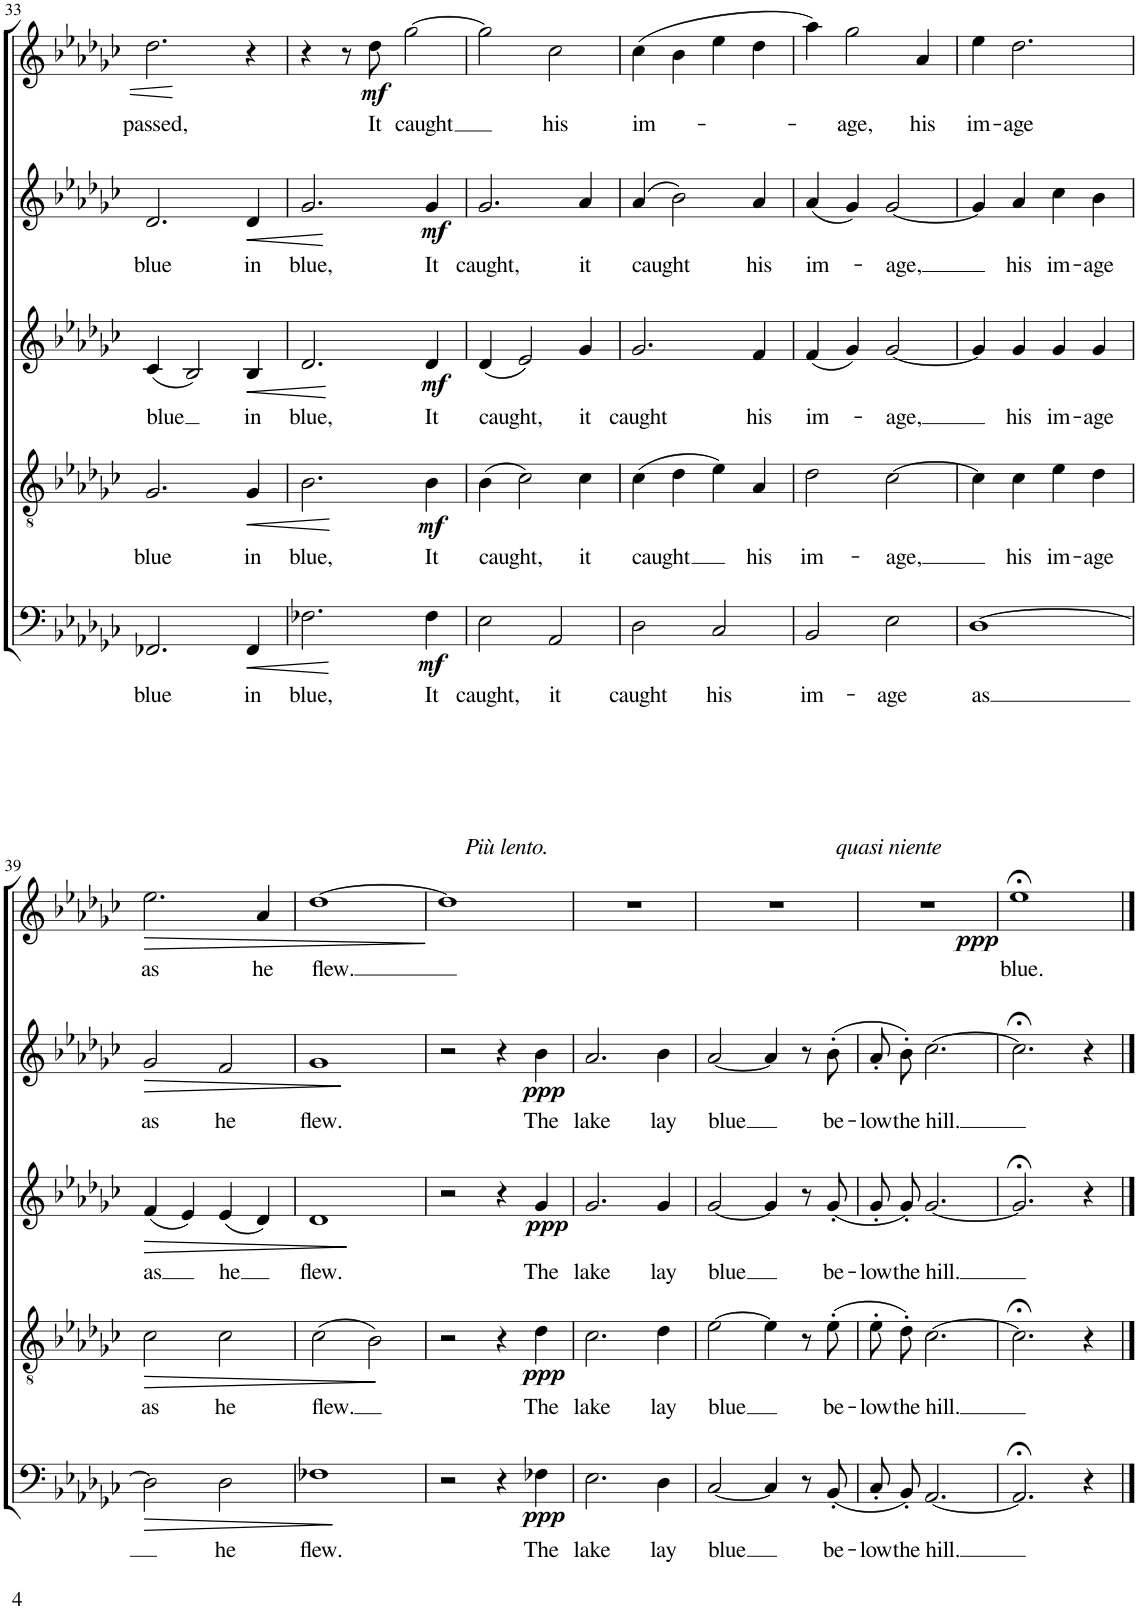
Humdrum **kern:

**kern	**text	**dynam	**kern	**text	**dynam	**kern	**text	**dynam	**kern	**text	**dynam	**kern	**text	**dynam
*part5	*part5	*part5	*part4	*part4	*part4	*part3	*part3	*part3	*part2	*part2	*part2	*part1	*part1	*part1
*staff5	*staff5	*staff5	*staff4	*staff4	*staff4	*staff3	*staff3	*staff3	*staff2	*staff2	*staff2	*staff1	*staff1	*staff1
*I"BASS.	*	*	*I"TENOR.	*	*	*I"ALTO II.	*	*	*I"ALTO I.	*	*	*I"SOPRANO.	*	*
!!LO:PB:g=z
*clefF4	*	*	*clefGv2	*	*	*clefG2	*	*	*clefG2	*	*	*clefG2	*	*
*k[b-e-a-d-g-c-]	*	*	*k[b-e-a-d-g-c-]	*	*	*k[b-e-a-d-g-c-]	*	*	*k[b-e-a-d-g-c-]	*	*	*k[b-e-a-d-g-c-]	*	*
*M4/4	*	*	*M4/4	*	*	*M4/4	*	*	*M4/4	*	*	*M4/4	*	*
*met(c)	*	*	*met(c)	*	*	*met(c)	*	*	*met(c)	*	*	*met(c)	*	*
=33	=33	=33	=33	=33	=33	=33	=33	=33	=33	=33	=33	=33	=33	=33
!	!LO:LY:b	!	!	!LO:LY:b	!	!	!LO:LY:b	!	!	!LO:LY:b	!	!	!LO:LY:b	!
2.FF-X/	blue	.	2.G-/	blue	.	(4c-/	blue	.	2.d-/	blue	.	2.dd-\	passed,	.
.	.	.	.	.	.	2B-/)	.	.	.	.	.	.	.	.
!	!LO:LY:b	!LO:HP:b	!	!LO:LY:b	!LO:HP:b	!	!LO:LY:b	!LO:HP:b	!	!LO:LY:b	!LO:HP:b	!	!	!
4FF-/	in	<	4G-/	in	<	4B-/	in	<	4d-/	in	<	4r	.	.
.	.	[	.	.	[	.	.	[	.	.	[	.	.	.
=34	=34	=34	=34	=34	=34	=34	=34	=34	=34	=34	=34	=34	=34	=34
!	!LO:LY:b	!	!	!LO:LY:b	!	!	!LO:LY:b	!	!	!LO:LY:b	!	!	!	!
2.F-X\	blue,	.	2.B-\	blue,	.	2.d-/	blue,	.	2.g-/	blue,	.	4r	.	.
.	.	.	.	.	.	.	.	.	.	.	.	8r	.	.
!	!	!	!	!	!	!	!	!	!	!	!	!	!LO:LY:b	!LO:DY:b
.	.	.	.	.	.	.	.	.	.	.	.	8dd-\	It	mf
!	!	!	!	!	!	!	!	!	!	!	!	!	!LO:LY:b	!
.	.	.	.	.	.	.	.	.	.	.	.	[2gg-\	caught	.
!	!LO:LY:b	!LO:DY:b	!	!LO:LY:b	!LO:DY:b	!	!LO:LY:b	!LO:DY:b	!	!LO:LY:b	!LO:DY:b	!	!	!
4F-\	It	mf	4B-\	It	mf	4d-/	It	mf	4g-/	It	mf	.	.	.
=35	=35	=35	=35	=35	=35	=35	=35	=35	=35	=35	=35	=35	=35	=35
!	!LO:LY:b	!	!	!LO:LY:b	!	!	!LO:LY:b	!	!	!LO:LY:b	!	!	!	!
2E-\	caught,	.	(4B-\	caught,	.	(4d-/	caught,	.	2.g-/	caught,	.	2gg-\]	.	.
.	.	.	2c-\)	.	.	2e-/)	.	.	.	.	.	.	.	.
!	!LO:LY:b	!	!	!	!	!	!	!	!	!	!	!	!LO:LY:b	!
2AA-/	it	.	.	.	.	.	.	.	.	.	.	2cc-\	his	.
!	!	!	!	!LO:LY:b	!	!	!LO:LY:b	!	!	!LO:LY:b	!	!	!	!
.	.	.	4c-\	it	.	4g-/	it	.	4a-/	it	.	.	.	.
=36	=36	=36	=36	=36	=36	=36	=36	=36	=36	=36	=36	=36	=36	=36
!	!LO:LY:b	!	!	!LO:LY:b	!	!	!LO:LY:b	!	!	!LO:LY:b	!	!	!LO:LY:b	!
2D-\	caught	.	(4c-\	caught	.	2.g-/	caught	.	(4a-/	caught	.	(4cc-\	im-	.
.	.	.	4d-\	.	.	.	.	.	2b-\)	.	.	4b-\	.	.
!	!LO:LY:b	!	!	!	!	!	!	!	!	!	!	!	!	!
2C-/	his	.	4e-\)	.	.	.	.	.	.	.	.	4ee-\	.	.
!	!	!	!	!LO:LY:b	!	!	!LO:LY:b	!	!	!LO:LY:b	!	!	!	!
.	.	.	4A-/	his	.	4f/	his	.	4a-/	his	.	4dd-\	.	.
=37	=37	=37	=37	=37	=37	=37	=37	=37	=37	=37	=37	=37	=37	=37
!	!LO:LY:b	!	!	!LO:LY:b	!	!	!LO:LY:b	!	!	!LO:LY:b	!	!	!	!
2BB-/	im-	.	2d-\	im-	.	(4f/	im-	.	(4a-/	im-	.	4aa-\)	.	.
!	!	!	!	!	!	!	!	!	!	!	!	!	!LO:LY:b	!
.	.	.	.	.	.	4g-/)	.	.	4g-/)	.	.	2gg-\	-age,	.
!	!LO:LY:b	!	!	!LO:LY:b	!	!	!LO:LY:b	!	!	!LO:LY:b	!	!	!	!
2E-\	-age	.	[2c-\	-age,	.	[2g-/	-age,	.	[2g-/	-age,	.	.	.	.
!	!	!	!	!	!	!	!	!	!	!	!	!	!LO:LY:b	!
.	.	.	.	.	.	.	.	.	.	.	.	4a-/	his	.
=38	=38	=38	=38	=38	=38	=38	=38	=38	=38	=38	=38	=38	=38	=38
!	!LO:LY:b	!	!	!	!	!	!	!	!	!	!	!	!LO:LY:b	!
[1D-	as	.	4c-\]	.	.	4g-/]	.	.	4g-/]	.	.	4ee-\	im-	.
!	!	!	!	!LO:LY:b	!	!	!LO:LY:b	!	!	!LO:LY:b	!	!	!LO:LY:b	!
.	.	.	4c-\	his	.	4g-/	his	.	4a-/	his	.	2.dd-\	-age	.
!	!	!	!	!LO:LY:b	!	!	!LO:LY:b	!	!	!LO:LY:b	!	!	!	!
.	.	.	4e-\	im-	.	4g-/	im-	.	4cc-\	im-	.	.	.	.
!	!	!	!	!LO:LY:b	!	!	!LO:LY:b	!	!	!LO:LY:b	!	!	!	!
.	.	.	4d-\	-age	.	4g-/	-age	.	4b-\	-age	.	.	.	.
!!LO:LB:g=z
=39	=39	=39	=39	=39	=39	=39	=39	=39	=39	=39	=39	=39	=39	=39
!	!	!LO:HP:b	!	!LO:LY:b	!LO:HP:b	!	!LO:LY:b	!LO:HP:b	!	!LO:LY:b	!LO:HP:b	!	!LO:LY:b	!LO:HP:b
2D-\]	.	>	2c-\	as	>	(4f/	as	>	2g-/	as	>	2.ee-\	as	>
.	.	.	.	.	.	4e-/)	.	.	.	.	.	.	.	.
!	!LO:LY:b	!	!	!LO:LY:b	!	!	!LO:LY:b	!	!	!LO:LY:b	!	!	!	!
2D-\	he	.	2c-\	he	.	(4e-/	he	.	2f/	he	.	.	.	.
!	!	!	!	!	!	!	!	!	!	!	!	!	!LO:LY:b	!
.	.	.	.	.	.	4d-/)	.	.	.	.	.	4a-/	he	.
.	.	]	.	.	.	.	.	]	.	.	]	.	.	.
=40	=40	=40	=40	=40	=40	=40	=40	=40	=40	=40	=40	=40	=40	=40
!	!LO:LY:b	!	!	!LO:LY:b	!	!	!LO:LY:b	!	!	!LO:LY:b	!	!	!LO:LY:b	!
1F-X	flew.	.	(2c-\	flew.	.	1d-	flew.	.	1g-	flew.	.	[1dd-	flew.	.
.	.	.	2B-\)	.	]	.	.	.	.	.	.	.	.	.
.	.	.	.	.	.	.	.	.	.	.	.	.	.	]
=41	=41	=41	=41	=41	=41	=41	=41	=41	=41	=41	=41	=41	=41	=41
!	!	!	!	!	!	!	!	!	!	!	!	!LO:TX:a:i:t=Più lento.	!	!
2r	.	.	2r	.	.	2r	.	.	2r	.	.	1dd-]	.	.
4r	.	.	4r	.	.	4r	.	.	4r	.	.	.	.	.
!	!LO:LY:b	!LO:DY:b	!	!LO:LY:b	!LO:DY:b	!	!LO:LY:b	!LO:DY:b	!	!LO:LY:b	!LO:DY:b	!	!	!
4F-X\	The	ppp	4d-\	The	ppp	4g-/	The	ppp	4b-\	The	ppp	.	.	.
=42	=42	=42	=42	=42	=42	=42	=42	=42	=42	=42	=42	=42	=42	=42
!	!LO:LY:b	!	!	!LO:LY:b	!	!	!LO:LY:b	!	!	!LO:LY:b	!	!	!	!
2.E-\	lake	.	2.c-\	lake	.	2.g-/	lake	.	2.a-/	lake	.	1r	.	.
!	!LO:LY:b	!	!	!LO:LY:b	!	!	!LO:LY:b	!	!	!LO:LY:b	!	!	!	!
4D-\	lay	.	4d-\	lay	.	4g-/	lay	.	4b-\	lay	.	.	.	.
=43	=43	=43	=43	=43	=43	=43	=43	=43	=43	=43	=43	=43	=43	=43
!	!	!	!	!	!	!	!	!	!	!	!	!LO:TX:a:i:t=quasi niente	!	!
!	!LO:LY:b	!	!	!LO:LY:b	!	!	!LO:LY:b	!	!	!LO:LY:b	!	!	!	!
[2C-/	blue	.	[2e-\	blue	.	[2g-/	blue	.	[2a-/	blue	.	1r	.	.
4C-/]	.	.	4e-\]	.	.	4g-/]	.	.	4a-/]	.	.	.	.	.
8r	.	.	8r	.	.	8r	.	.	8r	.	.	.	.	.
!	!LO:LY:b	!	!	!LO:LY:b	!	!	!LO:LY:b	!	!	!LO:LY:b	!	!	!	!
(8BB-'/	be-	.	(8e-'\	be-	.	(8g-'/	be-	.	(8b-'\	be-	.	.	.	.
=44	=44	=44	=44	=44	=44	=44	=44	=44	=44	=44	=44	=44	=44	=44
!	!LO:LY:b	!	!	!LO:LY:b	!	!	!LO:LY:b	!	!	!LO:LY:b	!	!	!	!
8C-'/L	-low	.	8e-'\L	-low	.	8g-'/L	-low	.	8a-'/L	-low	.	1r	.	.
!	!LO:LY:b	!	!	!LO:LY:b	!	!	!LO:LY:b	!	!	!LO:LY:b	!	!	!	!
8BB-'/J)	the	.	8d-'\J)	the	.	8g-'/J)	the	.	8b-'/J)	the	.	.	.	.
!	!LO:LY:b	!	!	!LO:LY:b	!	!	!LO:LY:b	!	!	!LO:LY:b	!	!	!	!
[2.AA-/	hill.	.	[2.c-\	hill.	.	[2.g-/	hill.	.	[2.cc-\	hill.	.	.	.	.
=45	=45	=45	=45	=45	=45	=45	=45	=45	=45	=45	=45	=45	=45	=45
!	!	!	!	!	!	!	!	!	!	!	!	!	!LO:LY:b	!LO:DY:b
2.AA-;</]	.	.	2.c-;<\]	.	.	2.g-;</]	.	.	2.cc-;<\]	.	.	1ee-;<	blue.	ppp
4r	.	.	4r	.	.	4r	.	.	4r	.	.	.	.	.
==	==	==	==	==	==	==	==	==	==	==	==	==	==	==
*-	*-	*-	*-	*-	*-	*-	*-	*-	*-	*-	*-	*-	*-	*-
